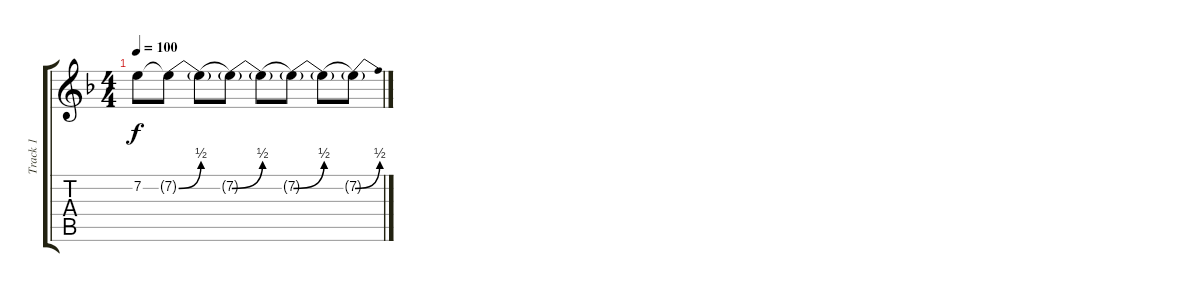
\track ("Track 1" "Track 1") {instrument electricguitarjazz}
\staff {score tabs}
\tuning (D4 A3 F3 C3 G2 C2) {hide}
\ts (4 4)
\tempo 100
\clef g2
\ks dminor
7.2{t}.8{dy f} 7.2{be (bend 0 0 60 2) t}.8 7.2{be (hold 0 0 60 0) t}.8 7.2{be (bend 0 0 60 2) t}.8 7.2{be (hold 0 0 60 0) t}.8 7.2{be (bend 0 0 60 2) t}.8 7.2{be (hold 0 0 60 0) t}.8 7.2{be (bend 0 0 60 2) t}.8
